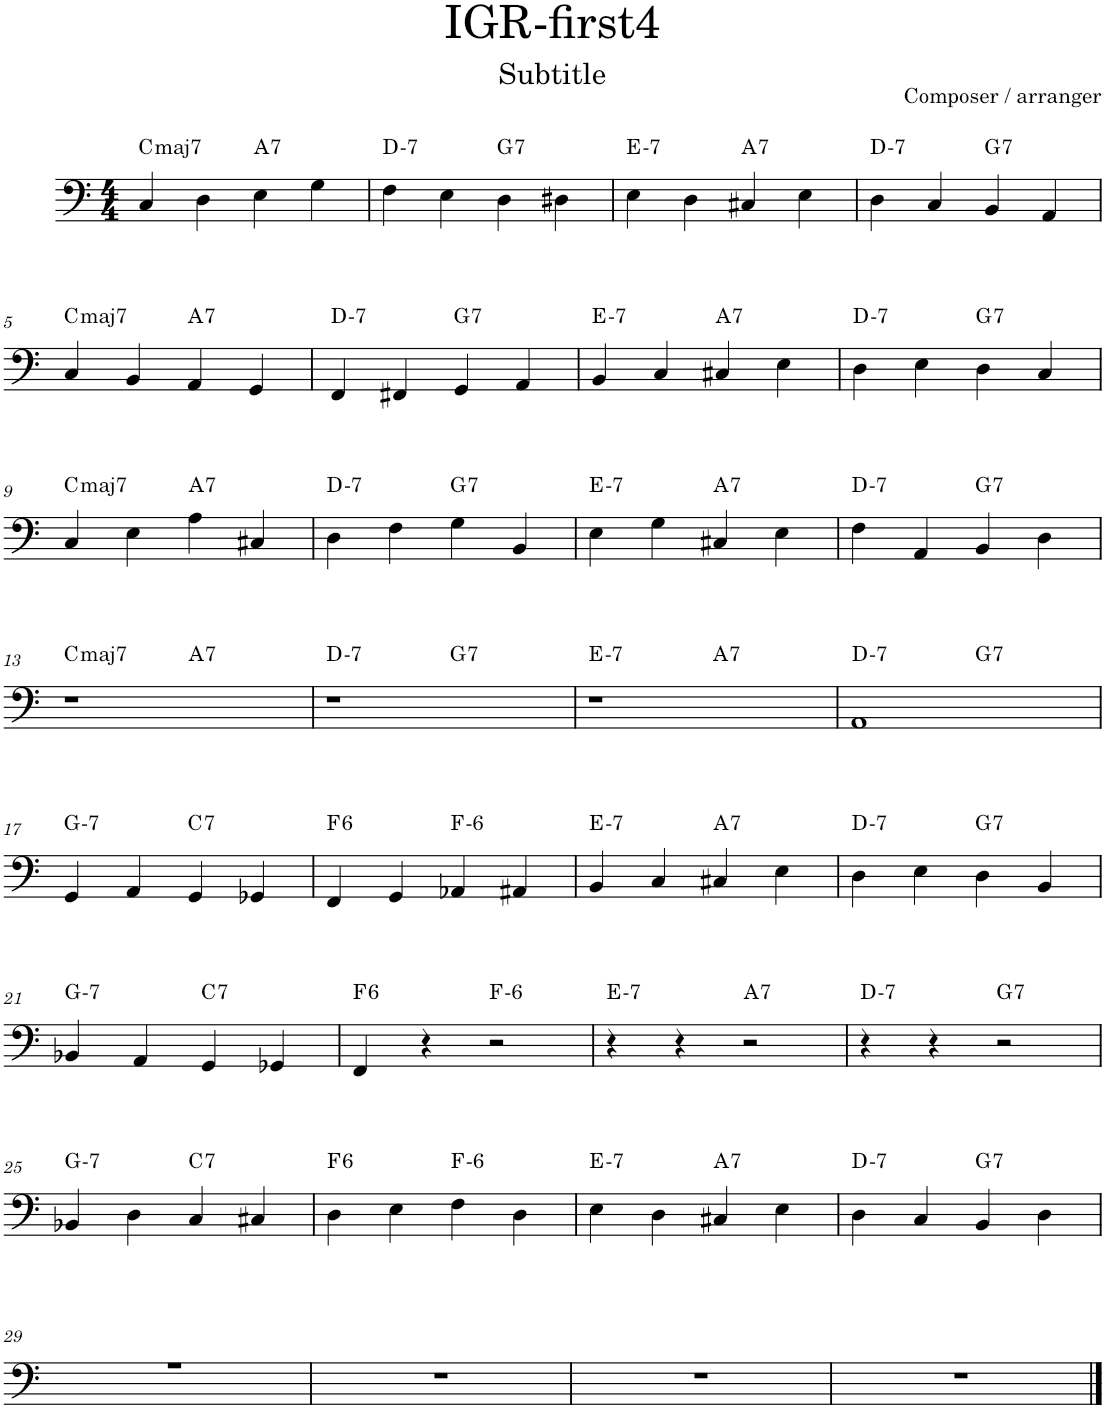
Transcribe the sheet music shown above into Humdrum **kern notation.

**kern	**harte
*part1	*part1
*staff1	*
*I"Fretless Electric Bass	*
*I'Frtl. El. B.	*
*clefF4	*
*Trd7c12	*
*k[]	*
*M4/4	*
=1	=1
!	!LO:H:kt=maj7
4C/	C:maj7
4D\	.
!	!LO:H:kt=7
4E\	A:7
4G\	.
=2	=2
!	!LO:H:kt=7
4F\	D:min7
4E\	.
!	!LO:H:kt=7
4D\	G:7
4D#X\	.
=3	=3
!	!LO:H:kt=7
4E\	E:min7
4D\	.
!	!LO:H:kt=7
4C#X/	A:7
4E\	.
=4	=4
!	!LO:H:kt=7
4D\	D:min7
4C/	.
!	!LO:H:kt=7
4BB/	G:7
4AA/	.
!!LO:LB:g=z
=5	=5
!	!LO:H:kt=maj7
4C/	C:maj7
4BB/	.
!	!LO:H:kt=7
4AA/	A:7
4GG/	.
=6	=6
!	!LO:H:kt=7
4FF/	D:min7
4FF#X/	.
!	!LO:H:kt=7
4GG/	G:7
4AA/	.
=7	=7
!	!LO:H:kt=7
4BB/	E:min7
4C/	.
!	!LO:H:kt=7
4C#X/	A:7
4E\	.
=8	=8
!	!LO:H:kt=7
4D\	D:min7
4E\	.
!	!LO:H:kt=7
4D\	G:7
4C/	.
!!LO:LB:g=z
=9	=9
!	!LO:H:kt=maj7
4C/	C:maj7
4E\	.
!	!LO:H:kt=7
4A\	A:7
4C#X/	.
=10	=10
!	!LO:H:kt=7
4D\	D:min7
4F\	.
!	!LO:H:kt=7
4G\	G:7
4BB/	.
=11	=11
!	!LO:H:kt=7
4E\	E:min7
4G\	.
!	!LO:H:kt=7
4C#X/	A:7
4E\	.
=12	=12
!	!LO:H:kt=7
4F\	D:min7
4AA/	.
!	!LO:H:kt=7
4BB/	G:7
4D\	.
!!LO:LB:g=z
=13	=13
!	!LO:H:kt=maj7
*^	*
1r	2ryy	C:maj7
!	!	!LO:H:kt=7
.	2ryy	A:7
=14	=14	=14
!	!	!LO:H:kt=7
1r	2ryy	D:min7
!	!	!LO:H:kt=7
.	2ryy	G:7
=15	=15	=15
!	!	!LO:H:kt=7
1r	2ryy	E:min7
!	!	!LO:H:kt=7
.	2ryy	A:7
=16	=16	=16
!	!	!LO:H:kt=7
1AA	2ryy	D:min7
!	!	!LO:H:kt=7
.	2ryy	G:7
!!LO:LB:g=z	!!
=17	=17	=17
!	!	!LO:H:kt=7
*v	*v	*
4GG/	G:min7
4AA/	.
!	!LO:H:kt=7
4GG/	C:7
4GG-X/	.
=18	=18
!	!LO:H:kt=6
4FF/	F:maj6
4GG/	.
!	!LO:H:kt=6
4AA-X/	F:min6
4AA#X/	.
=19	=19
!	!LO:H:kt=7
4BB/	E:min7
4C/	.
!	!LO:H:kt=7
4C#X/	A:7
4E\	.
=20	=20
!	!LO:H:kt=7
4D\	D:min7
4E\	.
!	!LO:H:kt=7
4D\	G:7
4BB/	.
!!LO:LB:g=z
=21	=21
!	!LO:H:kt=7
4BB-X/	G:min7
4AA/	.
!	!LO:H:kt=7
4GG/	C:7
4GG-X/	.
=22	=22
!	!LO:H:kt=6
4FF/	F:maj6
4r	.
!	!LO:H:kt=6
2r	F:min6
=23	=23
!	!LO:H:kt=7
4r	E:min7
4r	.
!	!LO:H:kt=7
2r	A:7
=24	=24
!	!LO:H:kt=7
4r	D:min7
4r	.
!	!LO:H:kt=7
2r	G:7
!!LO:LB:g=z
=25	=25
!	!LO:H:kt=7
4BB-X/	G:min7
4D\	.
!	!LO:H:kt=7
4C/	C:7
4C#X/	.
=26	=26
!	!LO:H:kt=6
4D\	F:maj6
4E\	.
!	!LO:H:kt=6
4F\	F:min6
4D\	.
=27	=27
!	!LO:H:kt=7
4E\	E:min7
4D\	.
!	!LO:H:kt=7
4C#X/	A:7
4E\	.
=28	=28
!	!LO:H:kt=7
4D\	D:min7
4C/	.
!	!LO:H:kt=7
4BB/	G:7
4D\	.
!!LO:LB:g=z
=29	=29
1rF	.
=30	=30
1r	.
=31	=31
1r	.
=32	=32
1r	.
==	==
*-	*-
